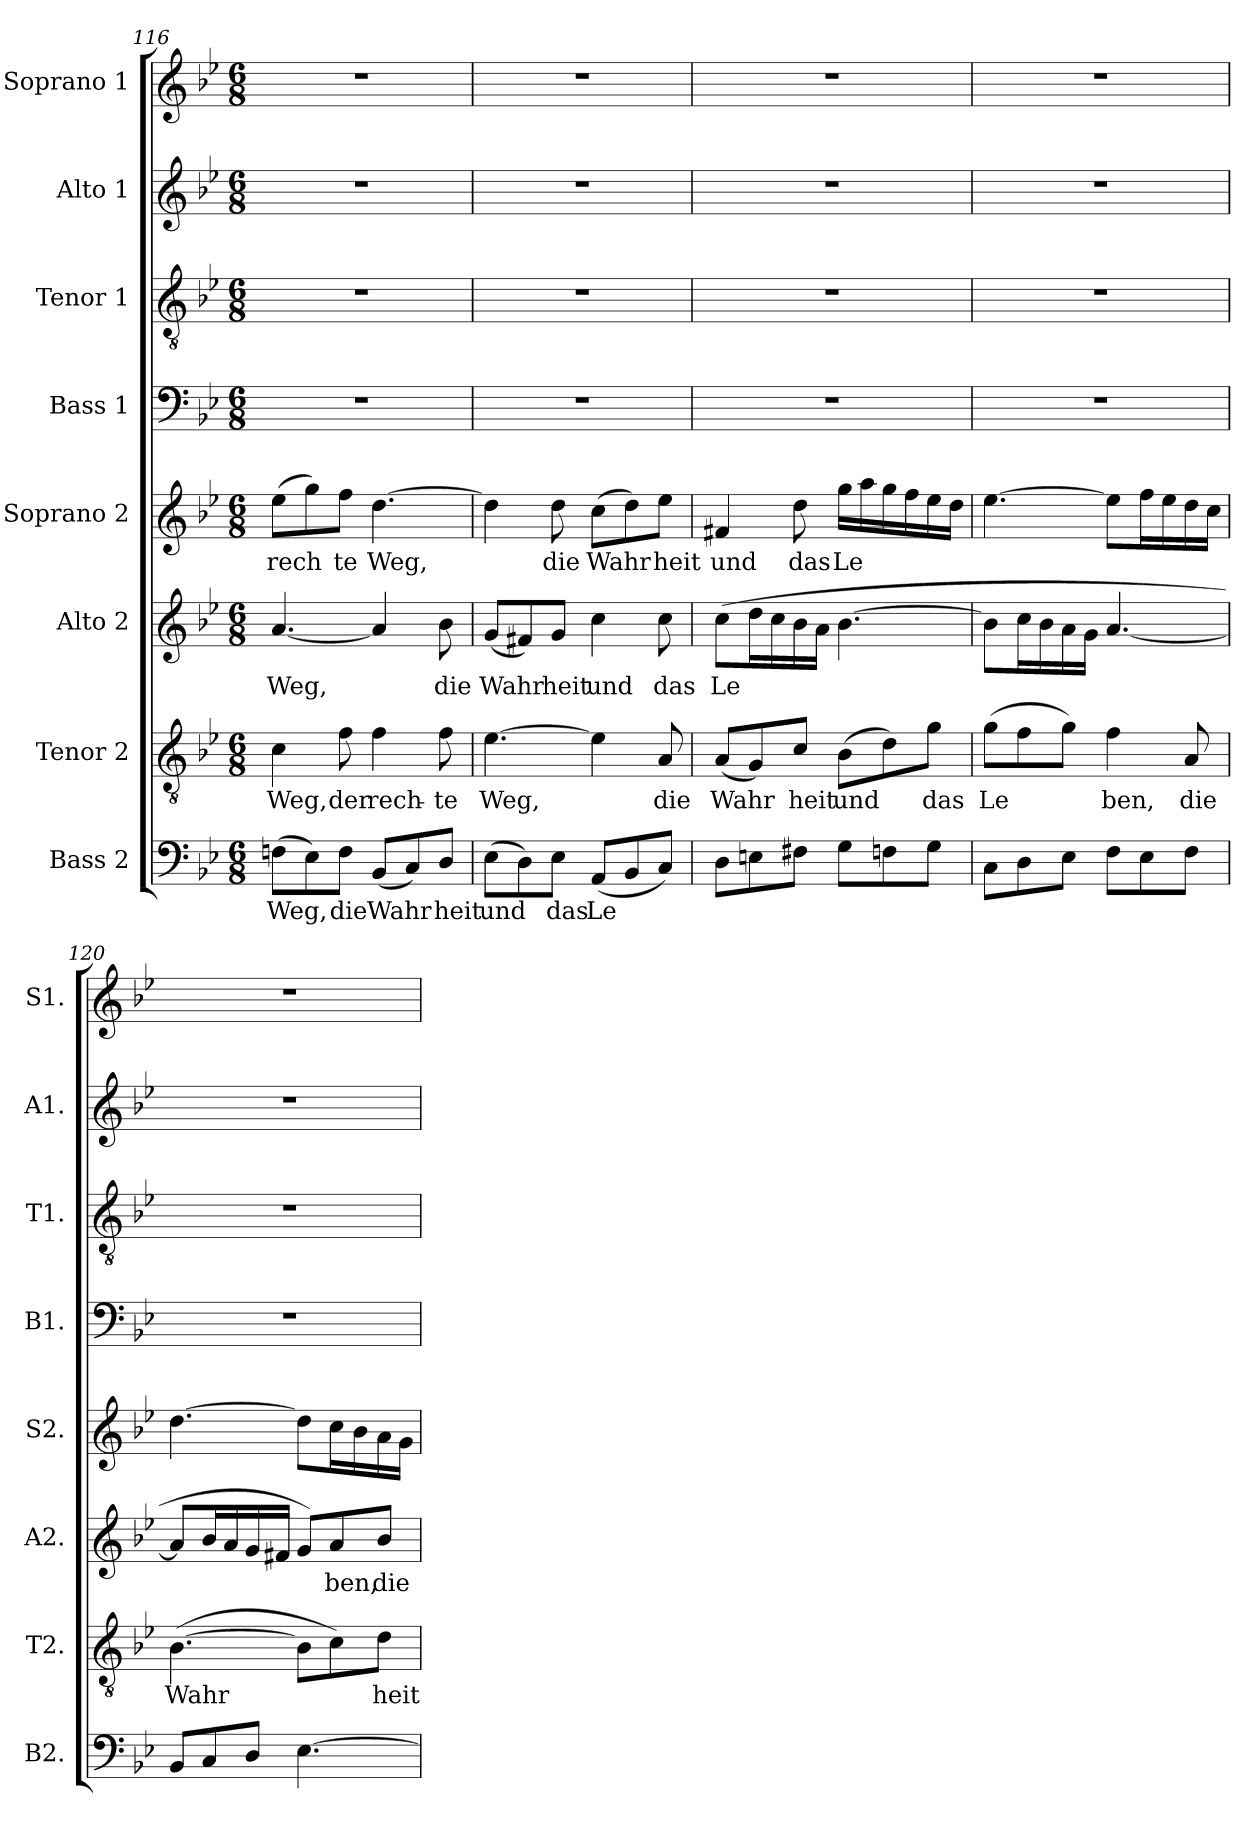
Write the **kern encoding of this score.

**kern	**text	**kern	**text	**kern	**text	**kern	**text	**kern	**kern	**kern	**kern
*part8	*part8	*part7	*part7	*part6	*part6	*part5	*part5	*part4	*part3	*part2	*part1
*staff8	*staff8	*staff7	*staff7	*staff6	*staff6	*staff5	*staff5	*staff4	*staff3	*staff2	*staff1
*I"Bass 2	*	*I"Tenor 2	*	*I"Alto 2	*	*I"Soprano 2	*	*I"Bass 1	*I"Tenor 1	*I"Alto 1	*I"Soprano 1
*I'B2.	*	*I'T2.	*	*I'A2.	*	*I'S2.	*	*I'B1.	*I'T1.	*I'A1.	*I'S1.
*clefF4	*	*clefGv2	*	*clefG2	*	*clefG2	*	*clefF4	*clefGv2	*clefG2	*clefG2
*k[b-e-]	*	*k[b-e-]	*	*k[b-e-]	*	*k[b-e-]	*	*k[b-e-]	*k[b-e-]	*k[b-e-]	*k[b-e-]
*B-:	*	*B-:	*	*B-:	*	*B-:	*	*B-:	*B-:	*B-:	*B-:
*M6/8	*	*M6/8	*	*M6/8	*	*M6/8	*	*M6/8	*M6/8	*M6/8	*M6/8
=116	=116	=116	=116	=116	=116	=116	=116	=116	=116	=116	=116
(8Fni\L	Weg,	4c\	Weg,	[4.a/	Weg,	(8ee-\L	rech	2.r	2.r	2.r	2.r
8E-\)	.	.	.	.	.	8gg\)	.	.	.	.	.
8F\J	die	8f\	der	.	.	8ff\J	te	.	.	.	.
(8BB-/L	Wahr	4f\	rech-	4a/]	.	[4.dd\	Weg,	.	.	.	.
8C/)	.	.	.	.	.	.	.	.	.	.	.
8D/J	heit	8f\	-te	8b-\	die	.	.	.	.	.	.
!!LO:PB:g=z
=117	=117	=117	=117	=117	=117	=117	=117	=117	=117	=117	=117
(8E-\L	und	[4.e-\	Weg,	(8g/L	Wahr	4dd\]	.	2.r	2.r	2.r	2.r
8D\)	.	.	.	8f#X/)	.	.	.	.	.	.	.
8E-\J	das	.	.	8g/J	heit	8dd\	die	.	.	.	.
(8AA/L	Le	4e-\]	.	4cc\	und	(8cc\L	Wahr	.	.	.	.
8BB-/	.	.	.	.	.	8dd\)	.	.	.	.	.
8C/J)	.	8A/	die	8cc\	das	8ee-\J	heit	.	.	.	.
=118	=118	=118	=118	=118	=118	=118	=118	=118	=118	=118	=118
8D\L	.	(8A/L	Wahr	(8cc\L	Le	4f#X/	und	2.r	2.r	2.r	2.r
8En\	.	8G/)	.	16dd\L	.	.	.	.	.	.	.
.	.	.	.	16cc\	.	.	.	.	.	.	.
8F#X\J	.	8c/J	heit	16b-\	.	8dd\	das	.	.	.	.
.	.	.	.	16a\JJ	.	.	.	.	.	.	.
8G\L	.	(8B-\L	und	[4.b-\	.	16gg\LL	Le	.	.	.	.
.	.	.	.	.	.	16aa\	.	.	.	.	.
8Fn\	.	8d\)	.	.	.	16gg\	.	.	.	.	.
.	.	.	.	.	.	16ff\	.	.	.	.	.
8G\J	.	8g\J	das	.	.	16ee-\	.	.	.	.	.
.	.	.	.	.	.	16dd\JJ	.	.	.	.	.
!!LO:PB:g=z
=119	=119	=119	=119	=119	=119	=119	=119	=119	=119	=119	=119
8C\L	.	(8g\L	Le	8b-\L]	.	[4.ee-\	.	2.r	2.r	2.r	2.r
8D\	.	8f\	.	16cc\L	.	.	.	.	.	.	.
.	.	.	.	16b-\	.	.	.	.	.	.	.
8E-i\J	.	8g\J)	.	16a\	.	.	.	.	.	.	.
.	.	.	.	16g\JJ	.	.	.	.	.	.	.
8F\L	.	4f\	ben,	[4.a/	.	8ee-\L]	.	.	.	.	.
8E-\	.	.	.	.	.	16ff\L	.	.	.	.	.
.	.	.	.	.	.	16ee-\	.	.	.	.	.
8F\J	.	8A/	die	.	.	16dd\	.	.	.	.	.
.	.	.	.	.	.	16cc\JJ	.	.	.	.	.
=120	=120	=120	=120	=120	=120	=120	=120	=120	=120	=120	=120
8BB-/L	.	([4.B-\	Wahr	8a/L]	.	[4.dd\	.	2.r	2.r	2.r	2.r
8C/	.	.	.	16b-/L	.	.	.	.	.	.	.
.	.	.	.	16a/	.	.	.	.	.	.	.
8D/J	.	.	.	16g/	.	.	.	.	.	.	.
.	.	.	.	16f#X/JJ	.	.	.	.	.	.	.
[4.E-\	.	8B-\L]	.	8g/L)	.	8dd\L]	.	.	.	.	.
.	.	8c\)	.	8a/	ben,	16cc\L	.	.	.	.	.
.	.	.	.	.	.	16b-\	.	.	.	.	.
.	.	8d\J	heit	8b-/J	die	16a\	.	.	.	.	.
.	.	.	.	.	.	16g\JJ	.	.	.	.	.
=	=	=	=	=	=	=	=	=	=	=	=
*-	*-	*-	*-	*-	*-	*-	*-	*-	*-	*-	*-
